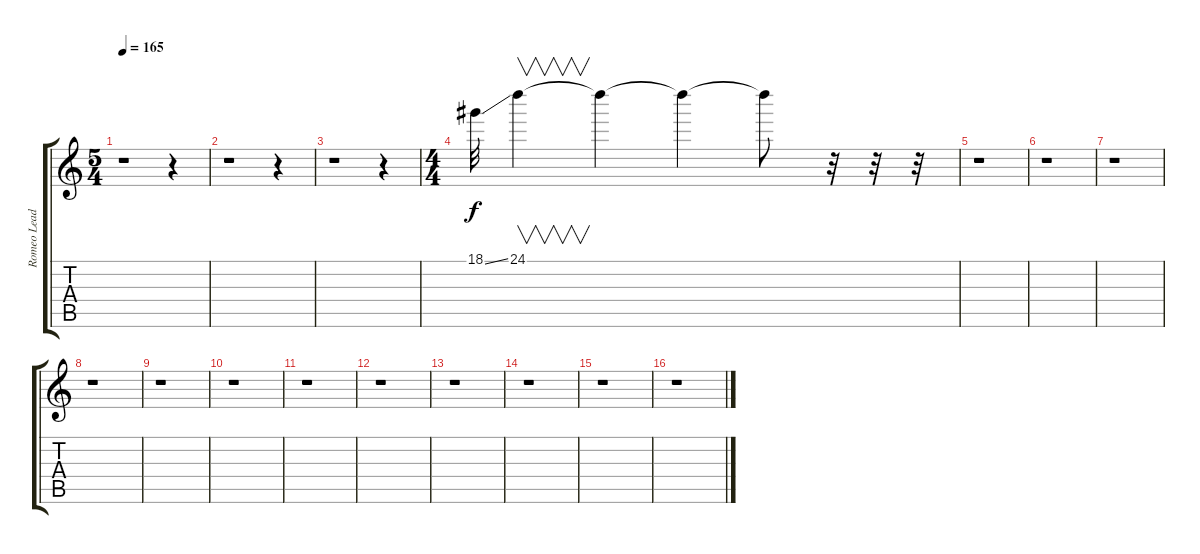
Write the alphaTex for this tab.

\track ("Romeo Lead" "Romeo Lead") {instrument distortionguitar}
\staff {score tabs}
\tuning (D4 A3 F3 C3 G2 D2) {hide}
\ts (5 4)
\tempo 165
\clef g2
\ks c
r.1{dy f} r.4 |
r.1 r.4 |
r.1 r.4 |
\ts (4 4)
18.1{ss}.32 24.1.4{v} 24.1{t}.4 24.1{t}.4 24.1{t}.8 r.32 r.32 r.32 |
r.1 |
r.1 |
r.1 |
r.1 |
r.1 |
r.1 |
r.1 |
r.1 |
r.1 |
r.1 |
r.1 |
r.1
